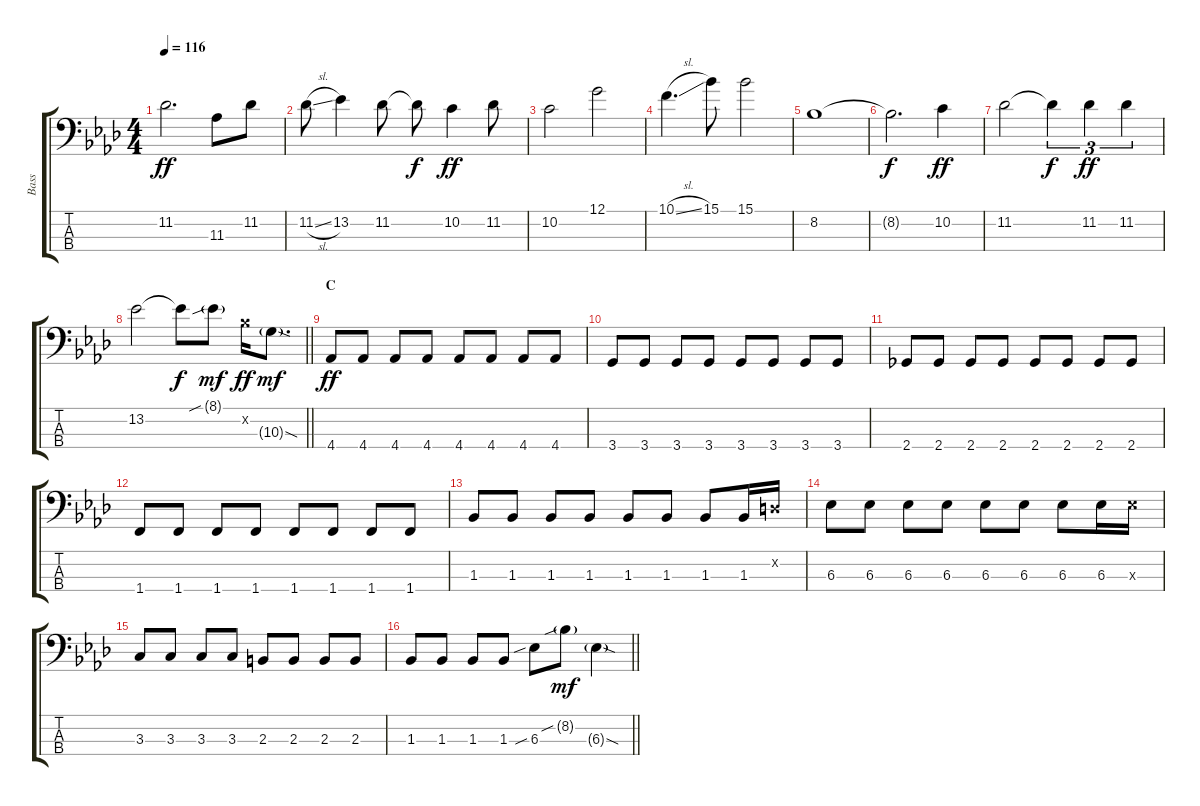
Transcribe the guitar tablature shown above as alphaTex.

\track ("Bass" "Bass") {instrument electricbasspick}
\staff {score tabs}
\tuning (G2 D2 A1 E1) {hide}
\ts (4 4)
\tempo 116
\clef f4
\ks ab
11.2.2{d dy ff} 11.3.8 11.2.8 |
11.2{sl}.8 13.2.4 11.2.8 11.2{t}.8{dy f} 10.2.4{dy ff} 11.2.8 |
10.2.2 12.1.2 |
10.1{sl}.4{d} 15.1.8 15.1.2 |
8.2.1 |
8.2{t}.2{d dy f} 10.2.4{dy ff} |
11.2.2 11.2{t}.4{tu (3 2) dy f} 11.2.4{tu (3 2) dy ff} 11.2.4{tu (3 2)} |
\barLineRight lightlight
13.2.2 13.2{t}.8{dy f} 8.1{sib g}.8{dy mf} 8.2{x}.16{dy ff} 10.3{sod g}.8{d dy mf} |
\section ("" "C")
4.4.8{dy ff} 4.4.8 4.4.8 4.4.8 4.4.8 4.4.8 4.4.8 4.4.8 |
3.4.8 3.4.8 3.4.8 3.4.8 3.4.8 3.4.8 3.4.8 3.4.8 |
2.4.8 2.4.8 2.4.8 2.4.8 2.4.8 2.4.8 2.4.8 2.4.8 |
1.4.8 1.4.8 1.4.8 1.4.8 1.4.8 1.4.8 1.4.8 1.4.8 |
1.3.8 1.3.8 1.3.8 1.3.8 1.3.8 1.3.8 1.3.8 1.3.16 0.2{x}.16 |
6.3.8 6.3.8 6.3.8 6.3.8 6.3.8 6.3.8 6.3.8 6.3.16 6.3{x}.16 |
3.3.8 3.3.8 3.3.8 3.3.8 2.3.8 2.3.8 2.3.8 2.3.8 |
\barLineRight lightlight
1.3.8 1.3.8 1.3.8 1.3.8 6.3{sib}.8 8.2{sib g}.8{dy mf} 6.3{sod g}.4
